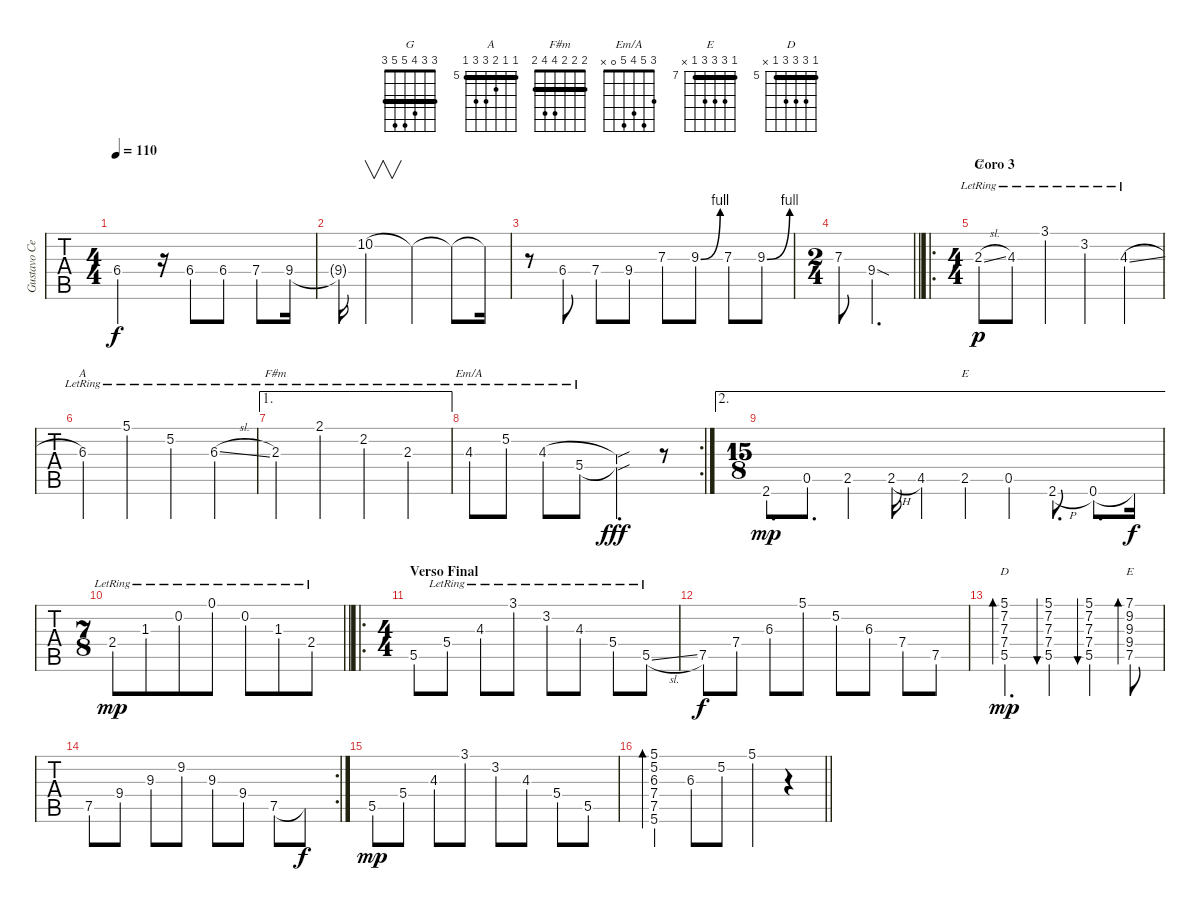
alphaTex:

\track ("Gustavo Cerati Guitarra" "Gustavo Ce") {instrument electricguitarjazz}
\staff {tabs}
\tuning (E4 B3 G3 D3 A2 E2) {hide}
\chord ("G" 3 3 4 5 5 3) {barre 3}
\chord ("A" 5 5 6 7 7 5) {firstfret 5 barre 5}
\chord ("F#m" 2 2 2 4 4 2) {barre 2}
\chord ("Em/A" 3 5 4 5 0 x)
\chord ("E" 0 0 1 2 2 0)
\chord ("D" 5 7 7 7 5 x) {firstfret 5 barre 5}
\chord ("E" 7 9 9 9 7 x) {firstfret 7 barre 7}
\ts (4 4)
\tempo 110
\clef g2
\ks c
6.4{t}.2{dy f} r.16 6.4.8 6.4.8 7.4.8 9.4.16 |
9.4{t}.16 10.2.2{v} 10.2{t}.4 10.2{t}.8 10.2{t}.16 |
r.8 6.4.8 7.4.8 9.4.8 7.3.8 9.3{be (bend 0 0 60 4)}.8 7.3.8 9.3{be (bend 0 0 60 4)}.8 |
\ts (2 4)
\barLineRight lightlight
7.3.8 9.4{sod}.4{d} |
\ro
\ts (4 4)
\section ("" "Coro 3")
2.3{sl lr}.8{ch "G" dy p} 4.3{lr}.8 3.1{lr}.4 3.2{lr}.4 4.3{sl lr}.4 |
6.3{lr}.4{ch "A"} 5.1{lr}.4 5.2{lr}.4 6.3{sl lr}.4 |
\ae 1
2.3{lr}.4{ch "F#m"} 2.1{lr}.4 2.2{lr}.4 2.3{lr}.4 |
\rc 2
4.3{lr}.8{ch "Em/A"} 5.2{lr}.8 4.3{lr}.8 5.4{lr}.8 (4.3{sou t} 5.4{sou t}).4{d dy fff} r.8 |
\ae 2
\ts (15 8)
2.6.8{d dy mp} 0.5.8{d} 2.5.4 2.5{h}.16 4.5.4 2.5.4{ch "E"} 0.5.4 2.6{h}.8{d} 0.6.8{d} 0.6{t}.16{dy f} |
\ts (7 8)
\barLineRight lightlight
2.4{lr}.8{dy mp} 1.3{lr}.8 0.2{lr}.8 0.1{lr}.8 0.2{lr}.8 1.3{lr}.8 2.4{lr}.8 |
\ro
\ts (4 4)
\section ("" "Verso Final")
5.5.8 5.4{lr}.8 4.3{lr}.8 3.1{lr}.8 3.2{lr}.8 4.3{lr}.8 5.4{lr}.8 5.5{sl lr}.8 |
7.5.8{dy f} 7.4.8 6.3.8 5.1.8 5.2.8 6.3.8 7.4.8 7.5.8 |
(5.1 7.2 7.3 7.4 5.5).4{d bd 60 ch "D" dy mp} (5.1 7.2 7.3 7.4 5.5).4{bu 60} (5.1 7.2 7.3 7.4 5.5).4{bu 60} (7.1 9.2 9.3 9.4 7.5).8{bd 60 ch "E"} |
\rc 2
7.5.8 9.4.8 9.3.8 9.2.8 9.3.8 9.4.8 7.5.8 7.5{t}.8{dy f} |
5.5.8{dy mp} 5.4.8 4.3.8 3.1.8 3.2.8 4.3.8 5.4.8 5.5.8 |
\barLineRight lightlight
(5.1 5.2 6.3 7.4 7.5 5.6).4{bd 120} 6.3.8 5.2.8 5.1.4 r.4
